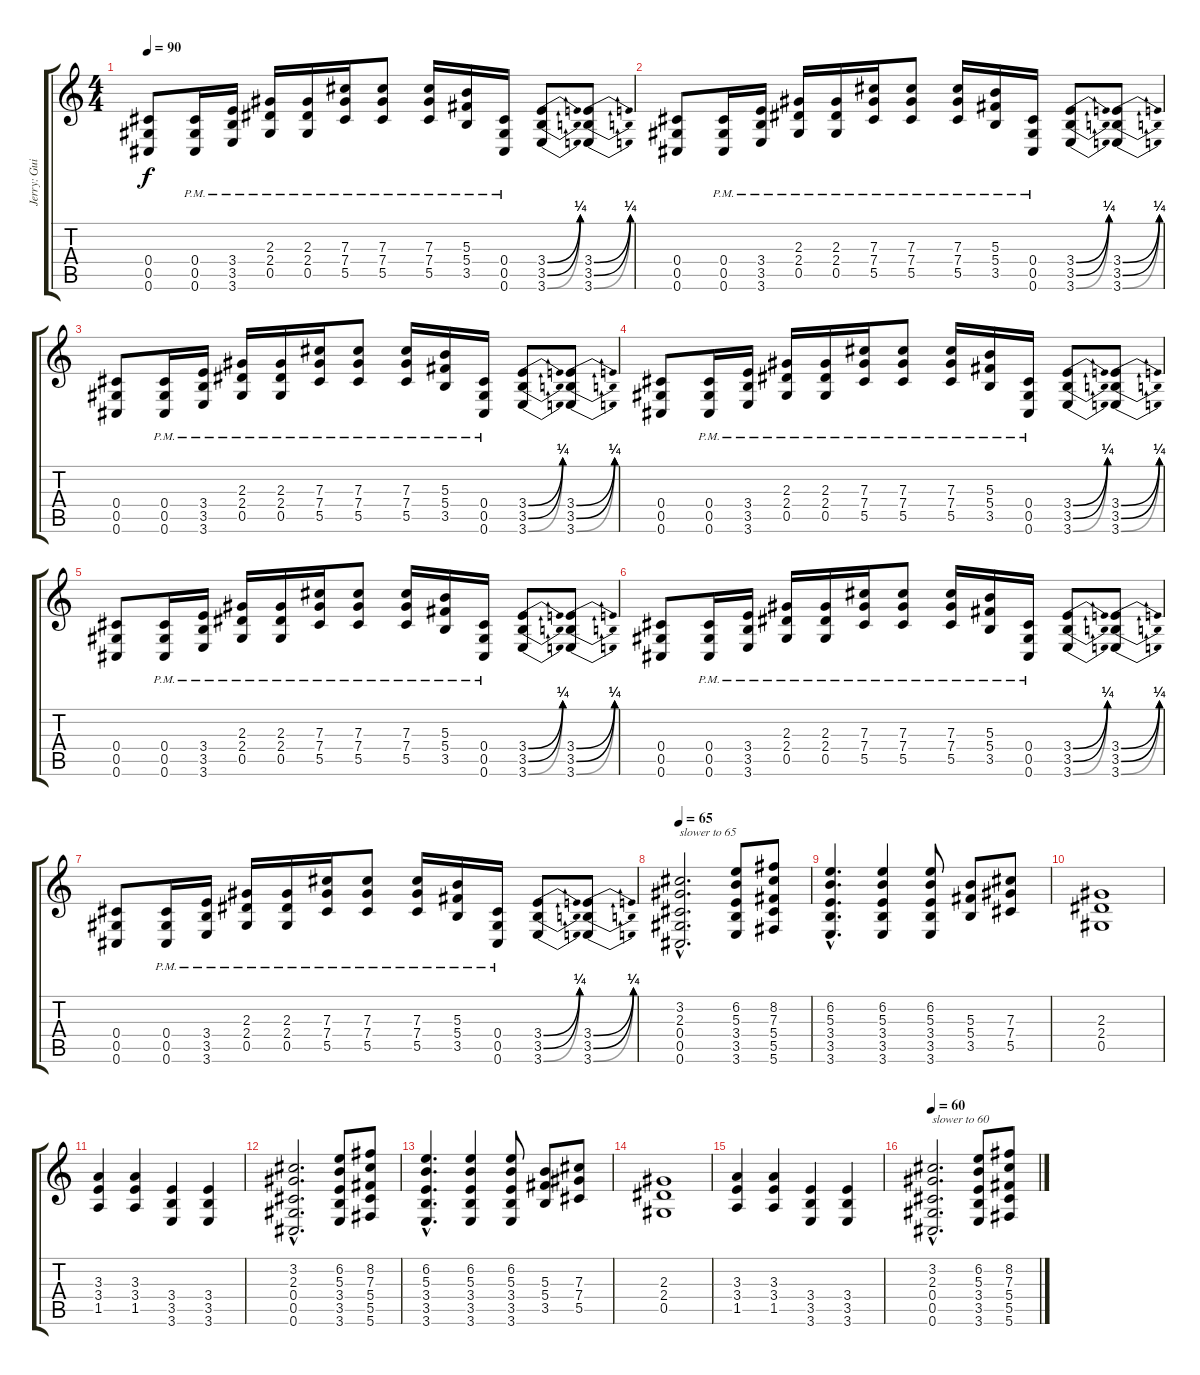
\track ("Jerry: Guitar 1" "Jerry: Gui") {instrument distortionguitar}
\staff {score tabs}
\tuning (Eb4 Bb3 Gb3 Db3 Ab2 Db2) {hide}
\ts (4 4)
\tempo 90
\clef g2
\ks c
(0.4 0.5 0.6).8{dy f} (0.4{pm} 0.5{pm} 0.6{pm}).16 (3.4{pm} 3.5{pm} 3.6{pm}).16 (2.3{pm} 2.4{pm} 0.5{pm}).16 (2.3{pm} 2.4{pm} 0.5{pm}).16 (7.3{pm} 7.4{pm} 5.5{pm}).16 (7.3{pm} 7.4{pm} 5.5{pm}).8 (7.3{pm} 7.4{pm} 5.5{pm}).16 (5.3{pm} 5.4{pm} 3.5{pm}).16 (0.4{pm} 0.5{pm} 0.6{pm}).16 (3.4{be (bend 0 0 60 1)} 3.5{be (bend 0 0 60 1)} 3.6{be (bend 0 0 60 1)}).8 (3.4{be (bend 0 0 60 1)} 3.5{be (bend 0 0 60 1)} 3.6{be (bend 0 0 60 1)}).8 |
(0.4 0.5 0.6).8 (0.4{pm} 0.5{pm} 0.6{pm}).16 (3.4{pm} 3.5{pm} 3.6{pm}).16 (2.3{pm} 2.4{pm} 0.5{pm}).16 (2.3{pm} 2.4{pm} 0.5{pm}).16 (7.3{pm} 7.4{pm} 5.5{pm}).16 (7.3{pm} 7.4{pm} 5.5{pm}).8 (7.3{pm} 7.4{pm} 5.5{pm}).16 (5.3{pm} 5.4{pm} 3.5{pm}).16 (0.4{pm} 0.5{pm} 0.6{pm}).16 (3.4{be (bend 0 0 60 1)} 3.5{be (bend 0 0 60 1)} 3.6{be (bend 0 0 60 1)}).8 (3.4{be (bend 0 0 60 1)} 3.5{be (bend 0 0 60 1)} 3.6{be (bend 0 0 60 1)}).8 |
(0.4 0.5 0.6).8 (0.4{pm} 0.5{pm} 0.6{pm}).16 (3.4{pm} 3.5{pm} 3.6{pm}).16 (2.3{pm} 2.4{pm} 0.5{pm}).16 (2.3{pm} 2.4{pm} 0.5{pm}).16 (7.3{pm} 7.4{pm} 5.5{pm}).16 (7.3{pm} 7.4{pm} 5.5{pm}).8 (7.3{pm} 7.4{pm} 5.5{pm}).16 (5.3{pm} 5.4{pm} 3.5{pm}).16 (0.4{pm} 0.5{pm} 0.6{pm}).16 (3.4{be (bend 0 0 60 1)} 3.5{be (bend 0 0 60 1)} 3.6{be (bend 0 0 60 1)}).8 (3.4{be (bend 0 0 60 1)} 3.5{be (bend 0 0 60 1)} 3.6{be (bend 0 0 60 1)}).8 |
(0.4 0.5 0.6).8 (0.4{pm} 0.5{pm} 0.6{pm}).16 (3.4{pm} 3.5{pm} 3.6{pm}).16 (2.3{pm} 2.4{pm} 0.5{pm}).16 (2.3{pm} 2.4{pm} 0.5{pm}).16 (7.3{pm} 7.4{pm} 5.5{pm}).16 (7.3{pm} 7.4{pm} 5.5{pm}).8 (7.3{pm} 7.4{pm} 5.5{pm}).16 (5.3{pm} 5.4{pm} 3.5{pm}).16 (0.4{pm} 0.5{pm} 0.6{pm}).16 (3.4{be (bend 0 0 60 1)} 3.5{be (bend 0 0 60 1)} 3.6{be (bend 0 0 60 1)}).8 (3.4{be (bend 0 0 60 1)} 3.5{be (bend 0 0 60 1)} 3.6{be (bend 0 0 60 1)}).8 |
(0.4 0.5 0.6).8 (0.4{pm} 0.5{pm} 0.6{pm}).16 (3.4{pm} 3.5{pm} 3.6{pm}).16 (2.3{pm} 2.4{pm} 0.5{pm}).16 (2.3{pm} 2.4{pm} 0.5{pm}).16 (7.3{pm} 7.4{pm} 5.5{pm}).16 (7.3{pm} 7.4{pm} 5.5{pm}).8 (7.3{pm} 7.4{pm} 5.5{pm}).16 (5.3{pm} 5.4{pm} 3.5{pm}).16 (0.4{pm} 0.5{pm} 0.6{pm}).16 (3.4{be (bend 0 0 60 1)} 3.5{be (bend 0 0 60 1)} 3.6{be (bend 0 0 60 1)}).8 (3.4{be (bend 0 0 60 1)} 3.5{be (bend 0 0 60 1)} 3.6{be (bend 0 0 60 1)}).8 |
(0.4 0.5 0.6).8 (0.4{pm} 0.5{pm} 0.6{pm}).16 (3.4{pm} 3.5{pm} 3.6{pm}).16 (2.3{pm} 2.4{pm} 0.5{pm}).16 (2.3{pm} 2.4{pm} 0.5{pm}).16 (7.3{pm} 7.4{pm} 5.5{pm}).16 (7.3{pm} 7.4{pm} 5.5{pm}).8 (7.3{pm} 7.4{pm} 5.5{pm}).16 (5.3{pm} 5.4{pm} 3.5{pm}).16 (0.4{pm} 0.5{pm} 0.6{pm}).16 (3.4{be (bend 0 0 60 1)} 3.5{be (bend 0 0 60 1)} 3.6{be (bend 0 0 60 1)}).8 (3.4{be (bend 0 0 60 1)} 3.5{be (bend 0 0 60 1)} 3.6{be (bend 0 0 60 1)}).8 |
(0.4 0.5 0.6).8 (0.4{pm} 0.5{pm} 0.6{pm}).16 (3.4{pm} 3.5{pm} 3.6{pm}).16 (2.3{pm} 2.4{pm} 0.5{pm}).16 (2.3{pm} 2.4{pm} 0.5{pm}).16 (7.3{pm} 7.4{pm} 5.5{pm}).16 (7.3{pm} 7.4{pm} 5.5{pm}).8 (7.3{pm} 7.4{pm} 5.5{pm}).16 (5.3{pm} 5.4{pm} 3.5{pm}).16 (0.4{pm} 0.5{pm} 0.6{pm}).16 (3.4{be (bend 0 0 60 1)} 3.5{be (bend 0 0 60 1)} 3.6{be (bend 0 0 60 1)}).8 (3.4{be (bend 0 0 60 1)} 3.5{be (bend 0 0 60 1)} 3.6{be (bend 0 0 60 1)}).8 |
\tempo 65
(3.2{hac} 2.3{hac} 0.4{hac} 0.5{hac} 0.6{hac}).2{d txt "slower to 65"} (6.2 5.3 3.4 3.5 3.6).8 (8.2 7.3 5.4 5.5 5.6).8 |
(6.2{hac} 5.3{hac} 3.4{hac} 3.5{hac} 3.6{hac}).4{d} (6.2 5.3 3.4 3.5 3.6).4 (6.2 5.3 3.4 3.5 3.6).8 (5.3 5.4 3.5).8 (7.3 7.4 5.5).8 |
(2.3 2.4 0.5).1 |
(3.3 3.4 1.5).4 (3.3 3.4 1.5).4 (3.4 3.5 3.6).4 (3.4 3.5 3.6).4 |
(3.2{hac} 2.3{hac} 0.4{hac} 0.5{hac} 0.6{hac}).2{d} (6.2 5.3 3.4 3.5 3.6).8 (8.2 7.3 5.4 5.5 5.6).8 |
(6.2{hac} 5.3{hac} 3.4{hac} 3.5{hac} 3.6{hac}).4{d} (6.2 5.3 3.4 3.5 3.6).4 (6.2 5.3 3.4 3.5 3.6).8 (5.3 5.4 3.5).8 (7.3 7.4 5.5).8 |
(2.3 2.4 0.5).1 |
(3.3 3.4 1.5).4 (3.3 3.4 1.5).4 (3.4 3.5 3.6).4 (3.4 3.5 3.6).4 |
\tempo 60
(3.2{hac} 2.3{hac} 0.4{hac} 0.5{hac} 0.6{hac}).2{d txt "slower to 60"} (6.2 5.3 3.4 3.5 3.6).8 (8.2 7.3 5.4 5.5 5.6).8
